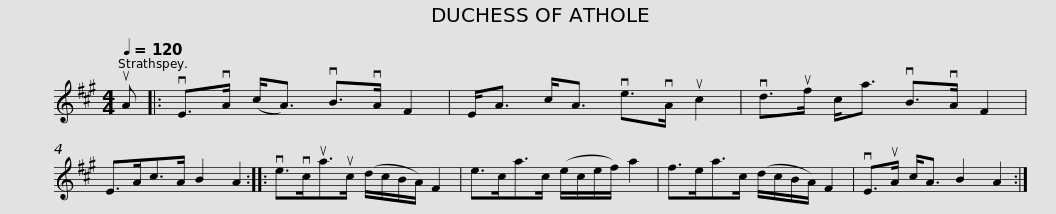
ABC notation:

X:1
L:1/8
Q:1/4=120
M:4/4
I:linebreak $
K:A
V:1 treble
V:1
 uA |: vE>vA (c<A) vB>vA F2 | E<A c<A ve>vA uc2 | vd>uf c<a vB>vA F2 | E>Ac>A B2 A2 ::$ %5
 ve>vcua>uc (d/c/B/A/) F2 | e>ca>c (e/c/e/f/) a2 | f>ea>c (d/c/B/A/) F2 | vE>uA c<A B2 A2 :| %9
